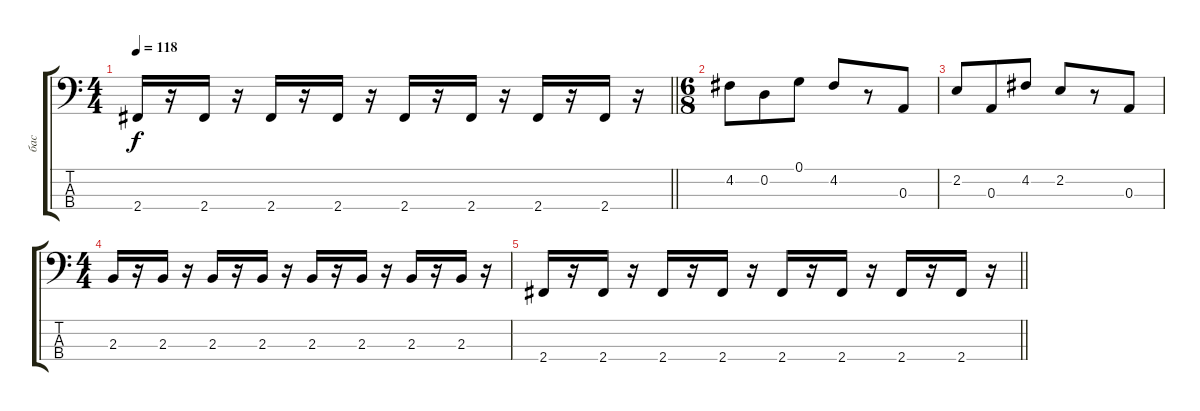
\track ("бас" "бас") {instrument electricbassfinger}
\staff {score tabs}
\tuning (G2 D2 A1 E1) {hide}
\ts (4 4)
\tempo 118
\clef f4
\barLineRight lightlight
\ks c
2.4.16{dy f} r.16 2.4.16 r.16 2.4.16 r.16 2.4.16 r.16 2.4.16 r.16 2.4.16 r.16 2.4.16 r.16 2.4.16 r.16 |
\ts (6 8)
4.2.8 0.2.8 0.1.8 4.2.8 r.8 0.3.8 |
2.2.8 0.3.8 4.2.8 2.2.8 r.8 0.3.8 |
\ts (4 4)
2.3.16 r.16 2.3.16{volume 12} r.16 2.3.16{volume 11} r.16 2.3.16{volume 11} r.16 2.3.16{volume 10} r.16 2.3.16{volume 9} r.16 2.3.16{volume 8} r.16 2.3.16{volume 8} r.16 |
\barLineRight lightlight
2.4.16{volume 7} r.16 2.4.16{volume 6} r.16 2.4.16{volume 6} r.16 2.4.16{volume 5} r.16 2.4.16{volume 4} r.16 2.4.16{volume 4} r.16 2.4.16{volume 3} r.16 2.4.16{volume 2} r.16
